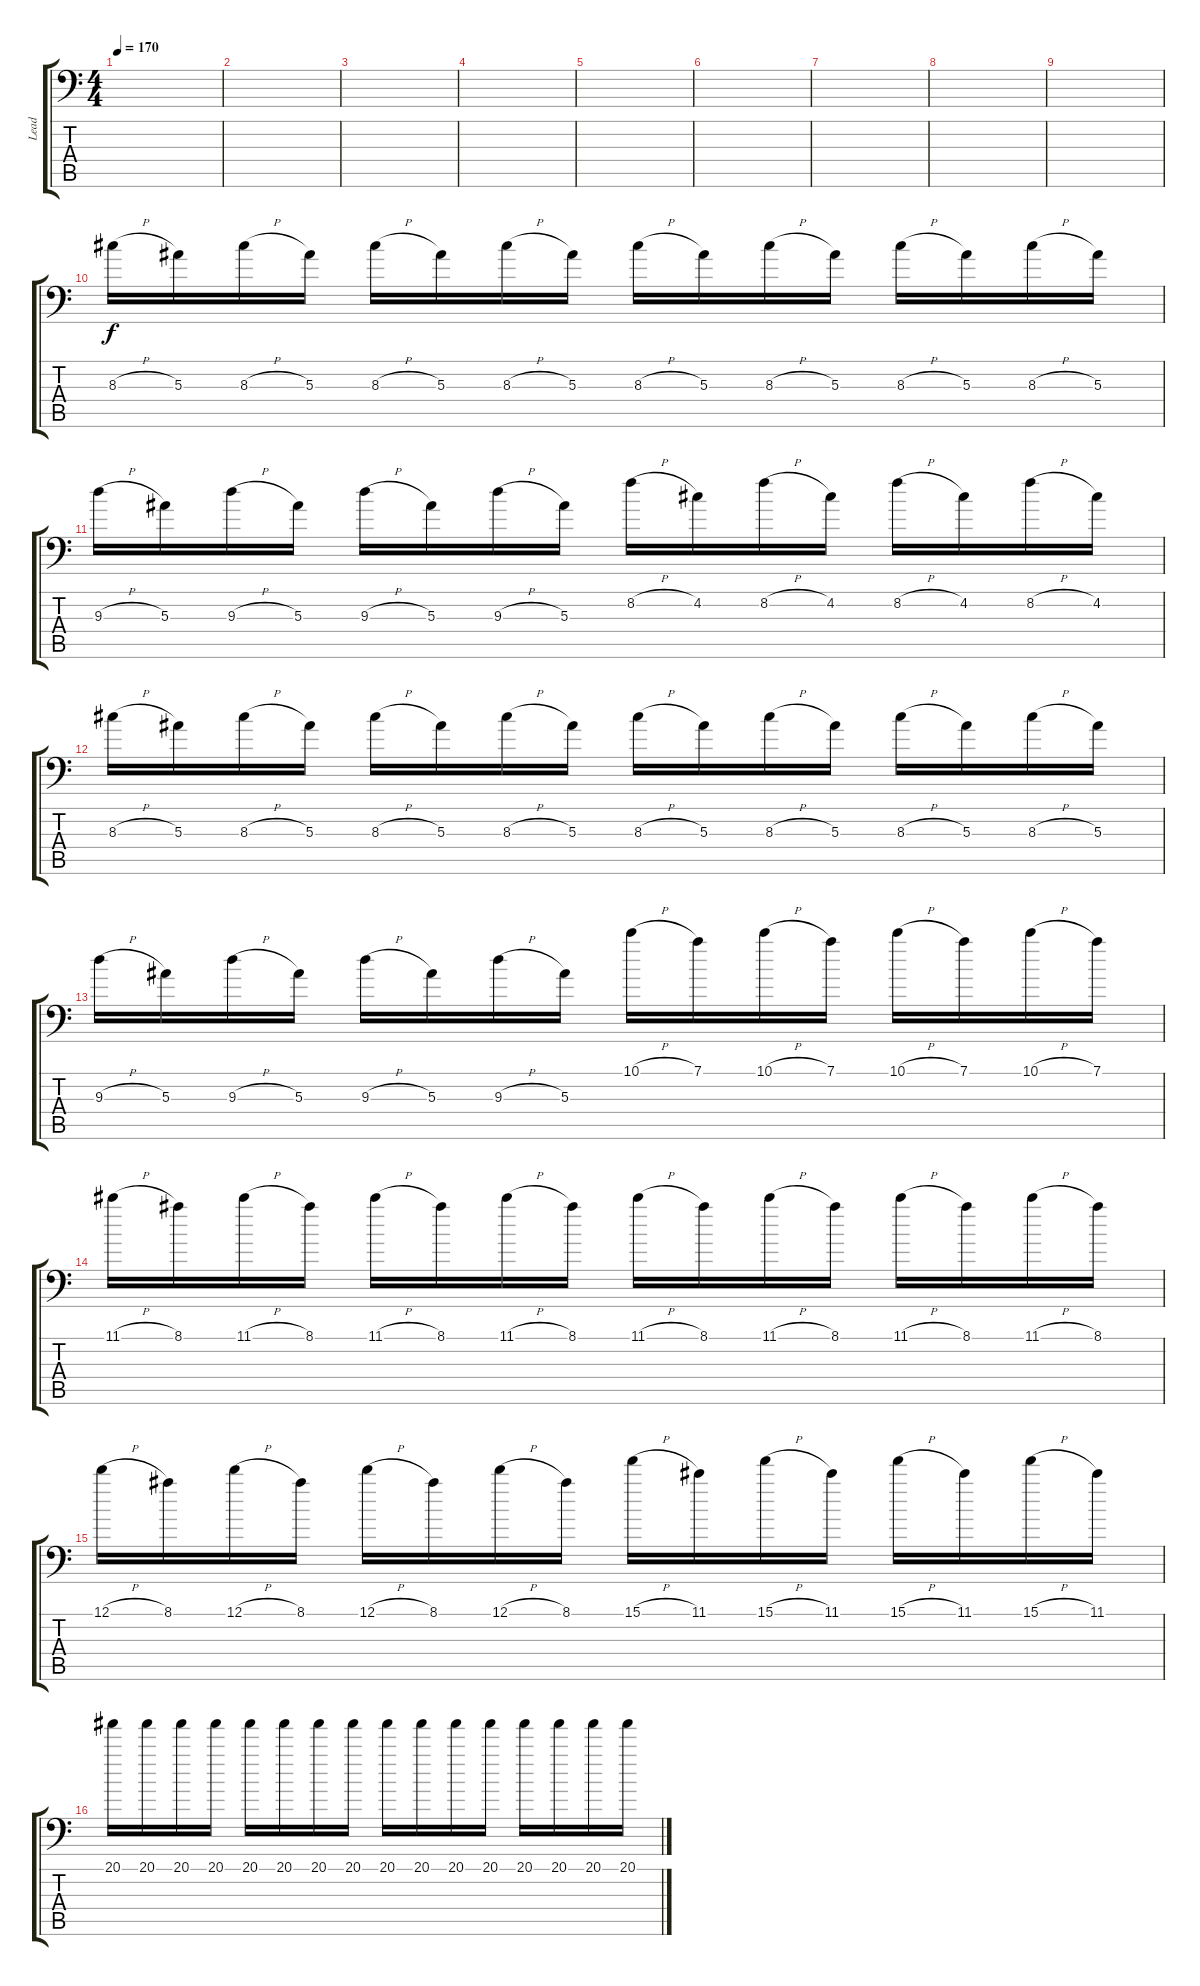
\track ("Lead" "Lead") {instrument distortionguitar}
\staff {score tabs}
\tuning (D4 A3 F3 C3 G2 A1) {hide}
\ts (4 4)
\tempo 170
\clef f4
\ks c
|
|
|
|
|
|
|
|
|
8.3{h}.16 5.3.16 8.3{h}.16 5.3.16 8.3{h}.16 5.3.16 8.3{h}.16 5.3.16 8.3{h}.16 5.3.16 8.3{h}.16 5.3.16 8.3{h}.16 5.3.16 8.3{h}.16 5.3.16 |
9.3{h}.16 5.3.16 9.3{h}.16 5.3.16 9.3{h}.16 5.3.16 9.3{h}.16 5.3.16 8.2{h}.16 4.2.16 8.2{h}.16 4.2.16 8.2{h}.16 4.2.16 8.2{h}.16 4.2.16 |
8.3{h}.16 5.3.16 8.3{h}.16 5.3.16 8.3{h}.16 5.3.16 8.3{h}.16 5.3.16 8.3{h}.16 5.3.16 8.3{h}.16 5.3.16 8.3{h}.16 5.3.16 8.3{h}.16 5.3.16 |
9.3{h}.16 5.3.16 9.3{h}.16 5.3.16 9.3{h}.16 5.3.16 9.3{h}.16 5.3.16 10.1{h}.16 7.1.16 10.1{h}.16 7.1.16 10.1{h}.16 7.1.16 10.1{h}.16 7.1.16 |
11.1{h}.16 8.1.16 11.1{h}.16 8.1.16 11.1{h}.16 8.1.16 11.1{h}.16 8.1.16 11.1{h}.16 8.1.16 11.1{h}.16 8.1.16 11.1{h}.16 8.1.16 11.1{h}.16 8.1.16 |
12.1{h}.16 8.1.16 12.1{h}.16 8.1.16 12.1{h}.16 8.1.16 12.1{h}.16 8.1.16 15.1{h}.16 11.1.16 15.1{h}.16 11.1.16 15.1{h}.16 11.1.16 15.1{h}.16 11.1.16 |
20.1.16 20.1.16 20.1.16 20.1.16 20.1.16 20.1.16 20.1.16 20.1.16 20.1.16 20.1.16 20.1.16 20.1.16 20.1.16 20.1.16 20.1.16 20.1.16
